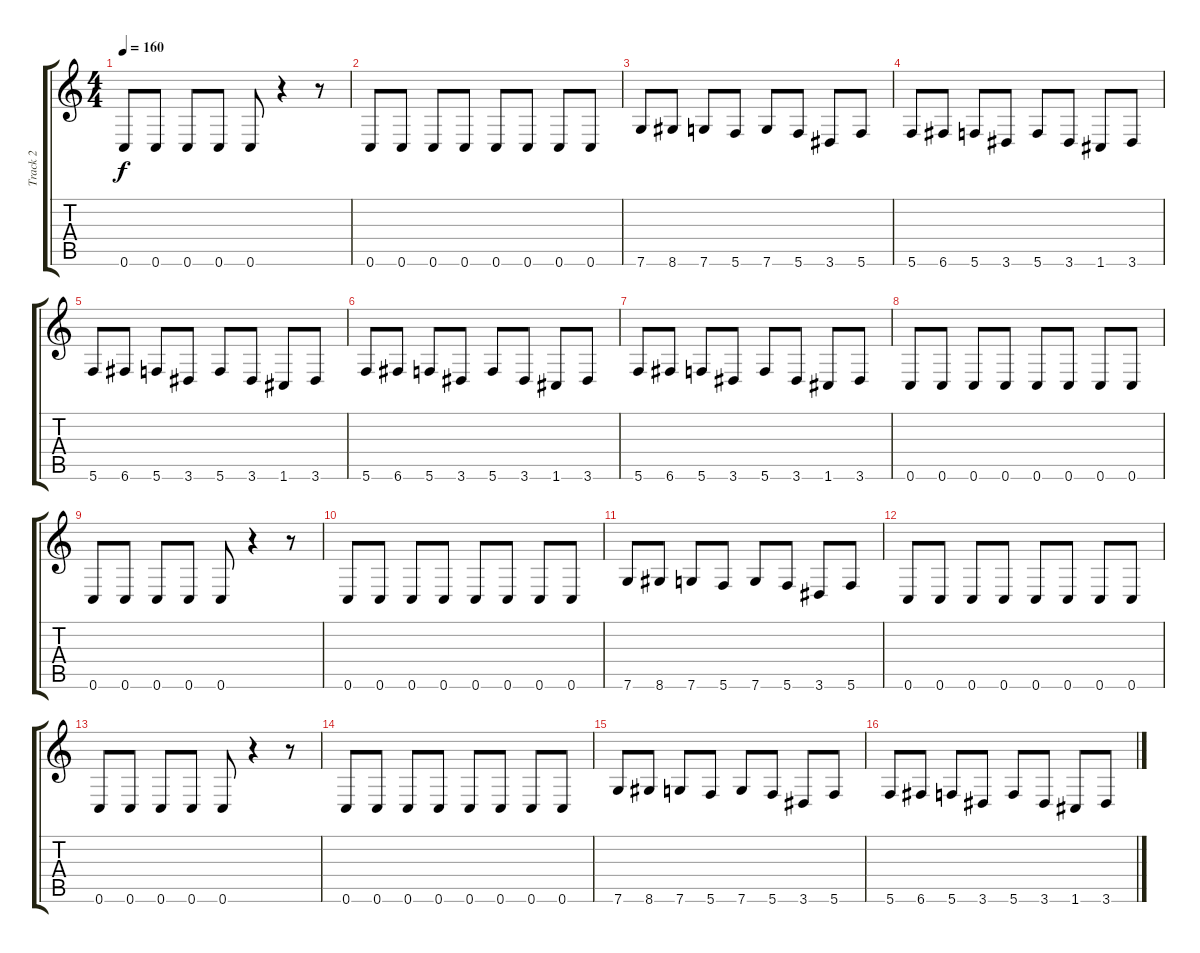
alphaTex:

\track ("Track 2" "Track 2") {instrument distortionguitar}
\staff {score tabs}
\tuning (C4 G3 Eb3 Bb2 F2 C2) {hide}
\ts (4 4)
\tempo 160
\clef g2
\ks c
0.6.8{dy f} 0.6.8 0.6.8 0.6.8 0.6.8 r.4 r.8 |
0.6.8 0.6.8 0.6.8 0.6.8 0.6.8 0.6.8 0.6.8 0.6.8 |
7.6.8 8.6.8 7.6.8 5.6.8 7.6.8 5.6.8 3.6.8 5.6.8 |
5.6.8 6.6.8 5.6.8 3.6.8 5.6.8 3.6.8 1.6.8 3.6.8 |
5.6.8 6.6.8 5.6.8 3.6.8 5.6.8 3.6.8 1.6.8 3.6.8 |
5.6.8 6.6.8 5.6.8 3.6.8 5.6.8 3.6.8 1.6.8 3.6.8 |
5.6.8 6.6.8 5.6.8 3.6.8 5.6.8 3.6.8 1.6.8 3.6.8 |
0.6.8 0.6.8 0.6.8 0.6.8 0.6.8 0.6.8 0.6.8 0.6.8 |
0.6.8 0.6.8 0.6.8 0.6.8 0.6.8 r.4 r.8 |
0.6.8 0.6.8 0.6.8 0.6.8 0.6.8 0.6.8 0.6.8 0.6.8 |
7.6.8 8.6.8 7.6.8 5.6.8 7.6.8 5.6.8 3.6.8 5.6.8 |
0.6.8 0.6.8 0.6.8 0.6.8 0.6.8 0.6.8 0.6.8 0.6.8 |
0.6.8 0.6.8 0.6.8 0.6.8 0.6.8 r.4 r.8 |
0.6.8 0.6.8 0.6.8 0.6.8 0.6.8 0.6.8 0.6.8 0.6.8 |
7.6.8 8.6.8 7.6.8 5.6.8 7.6.8 5.6.8 3.6.8 5.6.8 |
5.6.8 6.6.8 5.6.8 3.6.8 5.6.8 3.6.8 1.6.8 3.6.8
